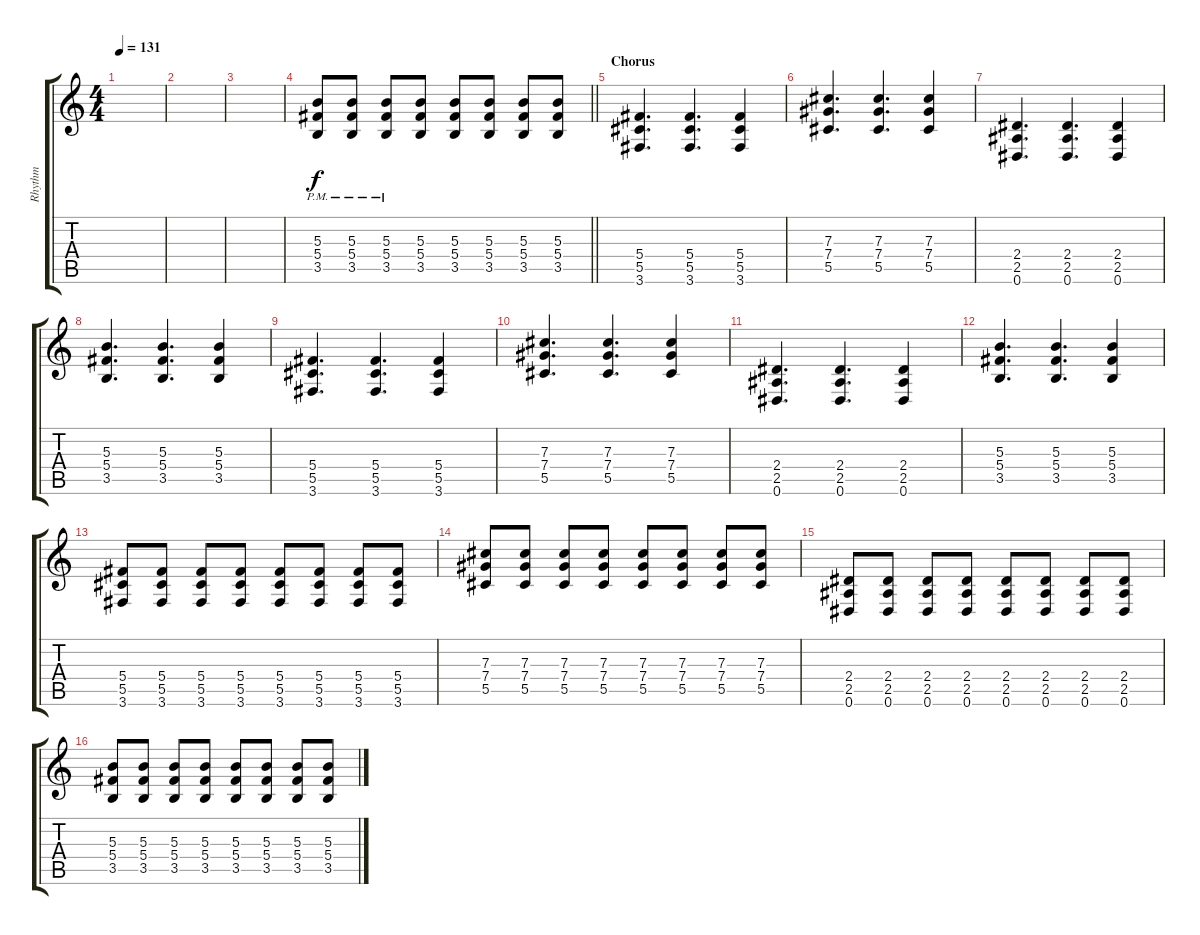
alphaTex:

\track ("Rhythm" "Rhythm") {instrument distortionguitar}
\staff {score tabs}
\tuning (Eb4 Bb3 Gb3 Db3 Ab2 Eb2) {hide}
\ts (4 4)
\tempo 131
\clef g2
\ks c
|
|
|
\barLineRight lightlight
(5.3{pm} 5.4{pm} 3.5{pm}).8{volume 12 instrument distortionguitar} (5.3{pm} 5.4{pm} 3.5{pm}).8 (5.3{pm} 5.4{pm} 3.5{pm}).8 (5.3 5.4 3.5).8 (5.3 5.4 3.5).8 (5.3 5.4 3.5).8 (5.3 5.4 3.5).8 (5.3 5.4 3.5).8 |
\section ("" "Chorus")
(5.4 5.5 3.6).4{d} (5.4 5.5 3.6).4{d} (5.4 5.5 3.6).4 |
(7.3 7.4 5.5).4{d} (7.3 7.4 5.5).4{d} (7.3 7.4 5.5).4 |
(2.4 2.5 0.6).4{d} (2.4 2.5 0.6).4{d} (2.4 2.5 0.6).4 |
(5.3 5.4 3.5).4{d} (5.3 5.4 3.5).4{d} (5.3 5.4 3.5).4 |
(5.4 5.5 3.6).4{d} (5.4 5.5 3.6).4{d} (5.4 5.5 3.6).4 |
(7.3 7.4 5.5).4{d} (7.3 7.4 5.5).4{d} (7.3 7.4 5.5).4 |
(2.4 2.5 0.6).4{d} (2.4 2.5 0.6).4{d} (2.4 2.5 0.6).4 |
(5.3 5.4 3.5).4{d} (5.3 5.4 3.5).4{d} (5.3 5.4 3.5).4 |
(5.4 5.5 3.6).8 (5.4 5.5 3.6).8 (5.4 5.5 3.6).8 (5.4 5.5 3.6).8 (5.4 5.5 3.6).8 (5.4 5.5 3.6).8 (5.4 5.5 3.6).8 (5.4 5.5 3.6).8 |
(7.3 7.4 5.5).8 (7.3 7.4 5.5).8 (7.3 7.4 5.5).8 (7.3 7.4 5.5).8 (7.3 7.4 5.5).8 (7.3 7.4 5.5).8 (7.3 7.4 5.5).8 (7.3 7.4 5.5).8 |
(2.4 2.5 0.6).8 (2.4 2.5 0.6).8 (2.4 2.5 0.6).8 (2.4 2.5 0.6).8 (2.4 2.5 0.6).8 (2.4 2.5 0.6).8 (2.4 2.5 0.6).8 (2.4 2.5 0.6).8 |
(5.3 5.4 3.5).8 (5.3 5.4 3.5).8 (5.3 5.4 3.5).8 (5.3 5.4 3.5).8 (5.3 5.4 3.5).8 (5.3 5.4 3.5).8 (5.3 5.4 3.5).8 (5.3 5.4 3.5).8
